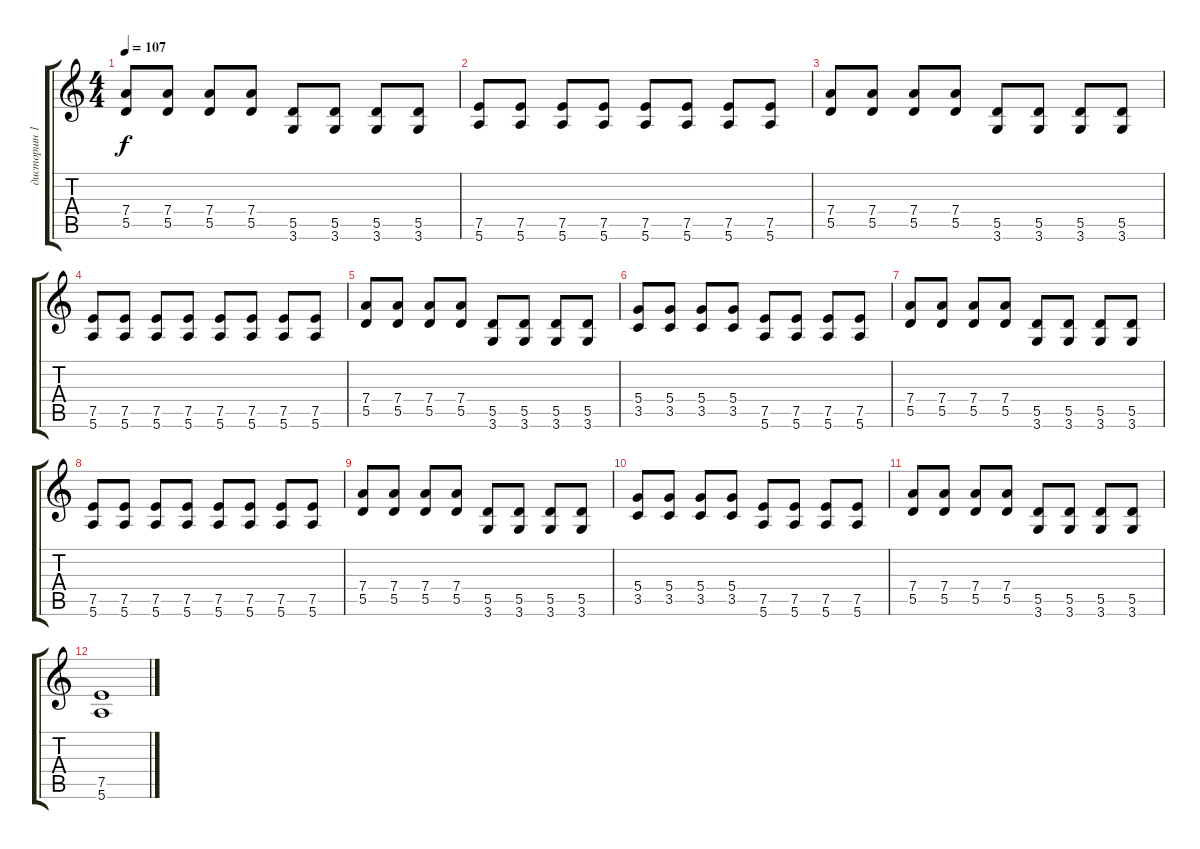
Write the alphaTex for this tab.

\track ("дисторшн 1" "дисторшн 1") {instrument distortionguitar}
\staff {score tabs}
\tuning (E4 B3 G3 D3 A2 E2) {hide}
\ts (4 4)
\tempo 107
\clef g2
\ks c
(7.4 5.5).8{dy f} (7.4 5.5).8 (7.4 5.5).8 (7.4 5.5).8 (5.5 3.6).8 (5.5 3.6).8 (5.5 3.6).8 (5.5 3.6).8 |
(7.5 5.6).8 (7.5 5.6).8 (7.5 5.6).8 (7.5 5.6).8 (7.5 5.6).8 (7.5 5.6).8 (7.5 5.6).8 (7.5 5.6).8 |
(7.4 5.5).8 (7.4 5.5).8 (7.4 5.5).8 (7.4 5.5).8 (5.5 3.6).8 (5.5 3.6).8 (5.5 3.6).8 (5.5 3.6).8 |
(7.5 5.6).8 (7.5 5.6).8 (7.5 5.6).8 (7.5 5.6).8 (7.5 5.6).8 (7.5 5.6).8 (7.5 5.6).8 (7.5 5.6).8 |
(7.4 5.5).8 (7.4 5.5).8 (7.4 5.5).8 (7.4 5.5).8 (5.5 3.6).8 (5.5 3.6).8 (5.5 3.6).8 (5.5 3.6).8 |
(5.4 3.5).8 (5.4 3.5).8 (5.4 3.5).8 (5.4 3.5).8 (7.5 5.6).8 (7.5 5.6).8 (7.5 5.6).8 (7.5 5.6).8 |
(7.4 5.5).8 (7.4 5.5).8 (7.4 5.5).8 (7.4 5.5).8 (5.5 3.6).8 (5.5 3.6).8 (5.5 3.6).8 (5.5 3.6).8 |
(7.5 5.6).8 (7.5 5.6).8 (7.5 5.6).8 (7.5 5.6).8 (7.5 5.6).8 (7.5 5.6).8 (7.5 5.6).8 (7.5 5.6).8 |
(7.4 5.5).8 (7.4 5.5).8 (7.4 5.5).8 (7.4 5.5).8 (5.5 3.6).8 (5.5 3.6).8 (5.5 3.6).8 (5.5 3.6).8 |
(5.4 3.5).8 (5.4 3.5).8 (5.4 3.5).8 (5.4 3.5).8 (7.5 5.6).8 (7.5 5.6).8 (7.5 5.6).8 (7.5 5.6).8 |
(7.4 5.5).8 (7.4 5.5).8 (7.4 5.5).8 (7.4 5.5).8 (5.5 3.6).8 (5.5 3.6).8 (5.5 3.6).8 (5.5 3.6).8 |
(7.5 5.6).1
